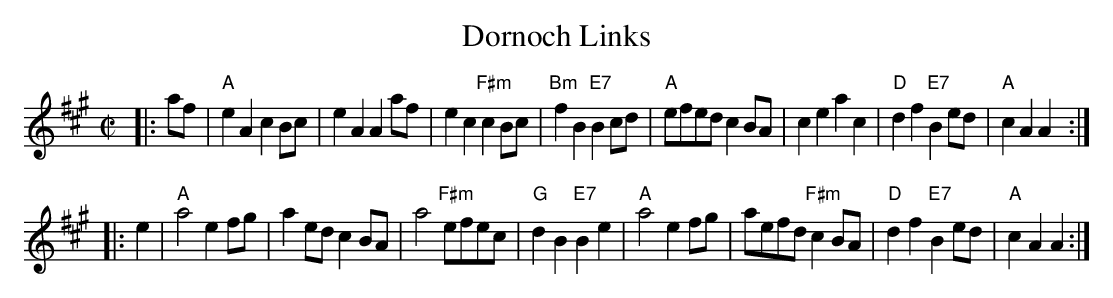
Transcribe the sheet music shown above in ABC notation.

X:1
T: Dornoch Links
M: C|
L: 1/4
K: A
|: a/f/ \
|  "A"eA cB/c/ | eA Aa/f/ | ec "F#m"cB/c/ | "Bm"fB "E7"Bc/d/ \
|  "A"e/f/e/d/ cB/A/ | ce ac | "D"df "E7"Be/d/ | "A"cA A :|
|: e \
|  "A"a2 ef/g/ | ae/d/ cB/A/ | a2 "F#m"e/f/e/c/ | "G"dB "E7"Be \
|  "A"a2 ef/g/ | a/e/f/d/ "F#m"cB/A/ | "D"df "E7"Be/d/ | "A"cA A :|
